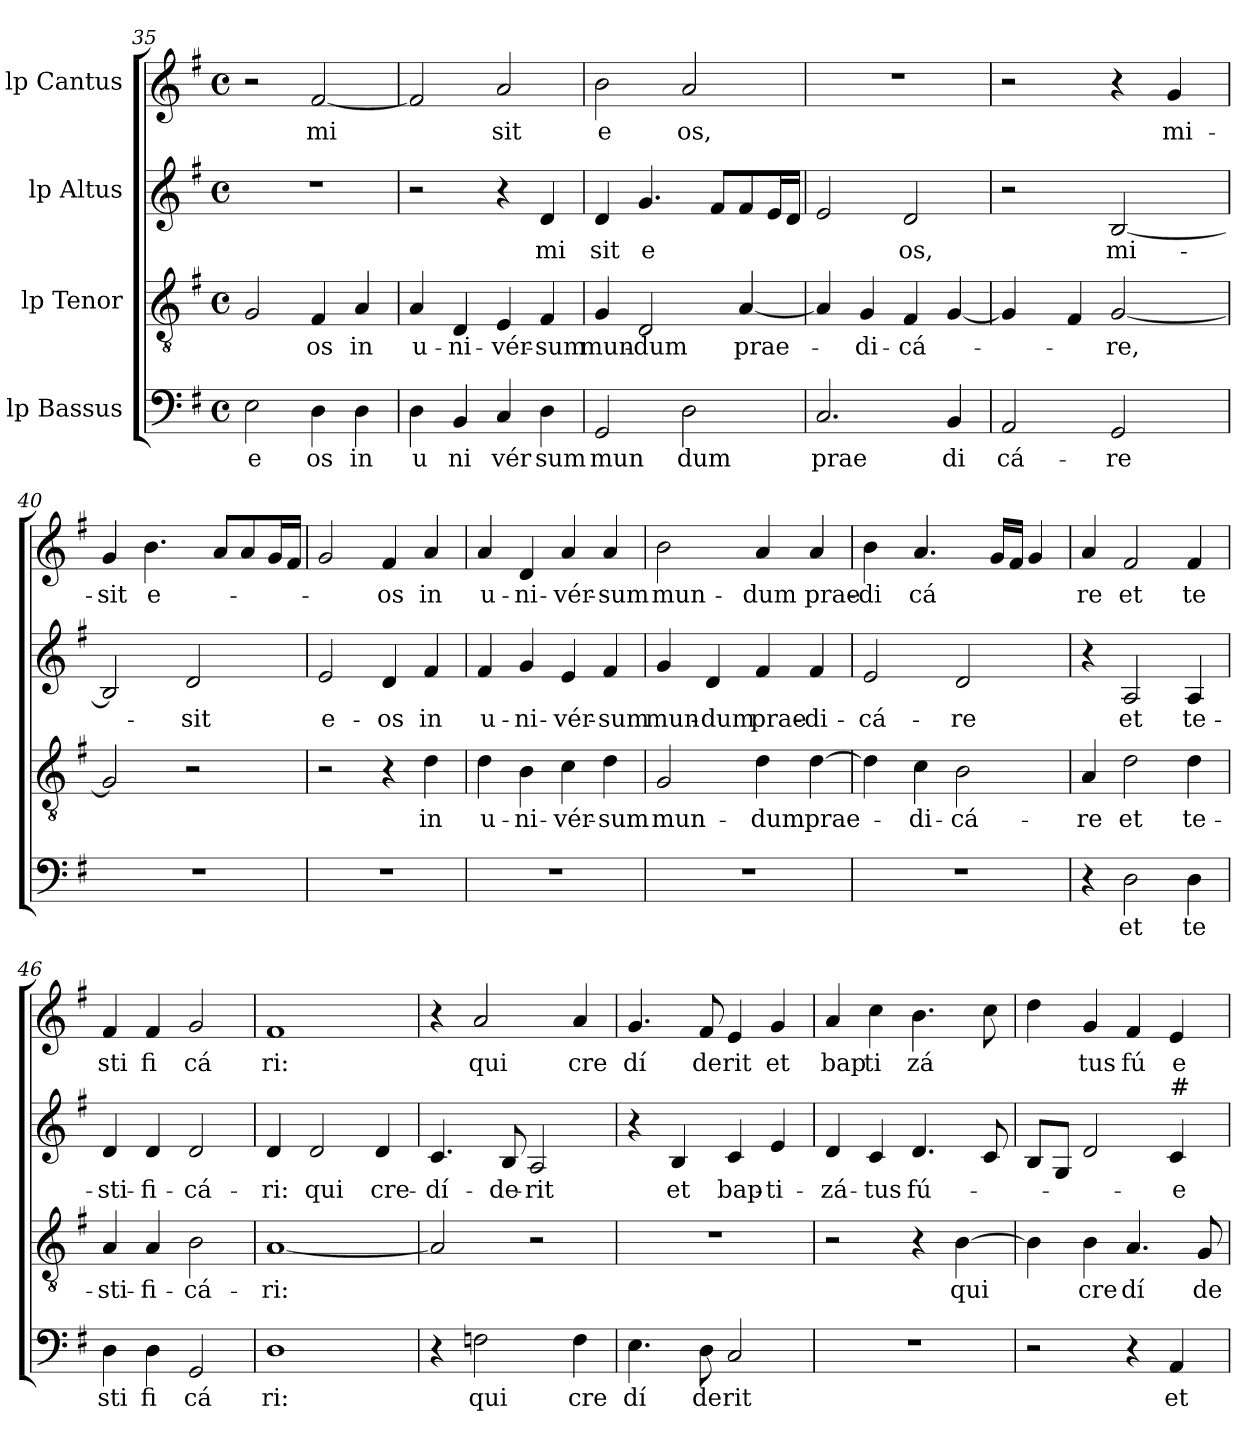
**kern	**text	**kern	**text	**kern	**text	**kern	**text
*part4	*part4	*part3	*part3	*part2	*part2	*part1	*part1
*staff4	*staff4	*staff3	*staff3	*staff2	*staff2	*staff1	*staff1
*I"lp Bassus	*	*I"lp Tenor	*	*I"lp Altus	*	*I"lp Cantus	*
*clefF4	*	*clefGv2	*	*clefG2	*	*clefG2	*
*k[f#]	*	*k[f#]	*	*k[f#]	*	*k[f#]	*
*G:	*	*G:	*	*G:	*	*G:	*
*M4/4	*	*M4/4	*	*M4/4	*	*M4/4	*
*met(c)	*	*met(c)	*	*met(c)	*	*met(c)	*
=35	=35	=35	=35	=35	=35	=35	=35
!	!LO:LY:b:cj	!	!	!	!	!	!
2E\	e	2G/	.	1r	.	2r	.
!	!LO:LY:b:cj	!	!LO:LY:b:cj	!	!	!	!LO:LY:b:cj
4D\	os	4F#/	-os	.	.	[<2f#/	mi
!	!LO:LY:b:cj	!	!LO:LY:b:cj	!	!	!	!
4D\	in	4A/	in	.	.	.	.
=36	=36	=36	=36	=36	=36	=36	=36
!	!LO:LY:b:cj	!	!LO:LY:b:cj	!	!	!	!
4D\	u	4A/	u-	2r	.	2f#/]	.
!	!LO:LY:b:cj	!	!LO:LY:b:cj	!	!	!	!
4BB/	ni	4D/	-ni-	.	.	.	.
!	!LO:LY:b:cj	!	!LO:LY:b:cj	!	!	!	!LO:LY:b:cj
4C/	vér	4E/	-vér-	4r	.	2a/	sit
!	!LO:LY:b:cj	!	!LO:LY:b:cj	!	!LO:LY:b:cj	!	!
4D\	sum	4F#/	-sum	4d/	mi	.	.
=37	=37	=37	=37	=37	=37	=37	=37
!	!LO:LY:b:cj	!	!LO:LY:b:cj	!	!LO:LY:b:cj	!	!LO:LY:b:cj
2GG/	mun	4G/	mun-	4d/	sit	2b\	e
!	!	!	!LO:LY:b:cj	!	!LO:LY:b:cj	!	!
.	.	2D/	-dum	4.g/	e	.	.
!	!LO:LY:b:cj	!	!	!	!	!	!LO:LY:b:cj
2D\	dum	.	.	.	.	2a/	os,
.	.	.	.	8f#/L	.	.	.
!	!	!	!LO:LY:b:cj	!	!	!	!
.	.	[<4A/	prae-	8f#/	.	.	.
.	.	.	.	16e/	.	.	.
.	.	.	.	16d/J	.	.	.
=38	=38	=38	=38	=38	=38	=38	=38
!	!LO:LY:b:cj	!	!	!	!	!	!
2.C/	prae	4A/]	.	2e/	.	1r	.
!	!	!	!LO:LY:b:cj	!	!	!	!
.	.	4G/	-di-	.	.	.	.
!	!	!	!LO:LY:b:cj	!	!LO:LY:b:cj	!	!
.	.	4F#/	-cá-	2d/	os,	.	.
!	!LO:LY:b:cj	!	!	!	!	!	!
4BB/	di	[>4G/	.	.	.	.	.
!!LO:LB:g=z
=39	=39	=39	=39	=39	=39	=39	=39
!	!LO:LY:b:cj	!	!	!	!	!	!
*	*	*^	*	*	*	*	*
2AA/	cá-	4G/]	8ryy	.	2r	.	2r	.
.	.	.	32.ryy	.	.	.	.	.
.	.	.	2ryy	.	.	.	.	.
.	.	4F#/	.	.	.	.	.	.
!	!LO:LY:b:cj	!	!	!LO:LY:b:cj	!	!LO:LY:b:cj	!	!
2GG/	-re	[<2G/	.	-re,	[<2B/	mi-	4r	.
.	.	.	4ryy	.	.	.	.	.
!	!	!	!	!	!	!	!	!LO:LY:b:cj
.	.	.	.	.	.	.	4g/	mi-
.	.	.	16ryy	.	.	.	.	.
.	.	.	64ryy	.	.	.	.	.
=40	=40	=40	=40	=40	=40	=40	=40	=40
!	!	!	!	!	!	!	!	!LO:LY:b:cj
*	*	*v	*v	*	*	*	*	*
1r	.	2G/]	.	2B/]	.	4g/	-sit
!	!	!	!	!	!	!	!LO:LY:b:cj
.	.	.	.	.	.	4.b\	e-
!	!	!	!	!	!LO:LY:b:cj	!	!
.	.	2r	.	2d/	-sit	.	.
.	.	.	.	.	.	8a/L	.
.	.	.	.	.	.	8a/	.
.	.	.	.	.	.	16g/	.
.	.	.	.	.	.	16f#/J	.
=41	=41	=41	=41	=41	=41	=41	=41
!	!	!	!	!	!LO:LY:b:cj	!	!
1r	.	2r	.	2e/	e-	2g/	.
!	!	!	!	!	!LO:LY:b:cj	!	!LO:LY:b:cj
.	.	4r	.	4d/	-os	4f#/	-os
!	!	!	!LO:LY:b:cj	!	!LO:LY:b:cj	!	!LO:LY:b:cj
.	.	4d\	in	4f#/	in	4a/	in
=42	=42	=42	=42	=42	=42	=42	=42
!	!	!	!LO:LY:b:cj	!	!LO:LY:b:cj	!	!LO:LY:b:cj
1r	.	4d\	u-	4f#/	u-	4a/	u-
!	!	!	!LO:LY:b:cj	!	!LO:LY:b:cj	!	!LO:LY:b:cj
.	.	4B\	-ni-	4g/	-ni-	4d/	-ni-
!	!	!	!LO:LY:b:cj	!	!LO:LY:b:cj	!	!LO:LY:b:cj
.	.	4c\	-vér-	4e/	-vér-	4a/	-vér-
!	!	!	!LO:LY:b:cj	!	!LO:LY:b:cj	!	!LO:LY:b:cj
.	.	4d\	-sum	4f#/	-sum	4a/	-sum
=43	=43	=43	=43	=43	=43	=43	=43
!	!	!	!LO:LY:b:cj	!	!LO:LY:b:cj	!	!LO:LY:b:cj
1r	.	2G/	mun-	4g/	mun-	2b\	mun-
!	!	!	!	!	!LO:LY:b:cj	!	!
.	.	.	.	4d/	-dum	.	.
!	!	!	!LO:LY:b:cj	!	!LO:LY:b:cj	!	!LO:LY:b:cj
.	.	4d\	-dum	4f#/	prae-	4a/	-dum
!	!	!	!LO:LY:b:cj	!	!LO:LY:b:cj	!	!LO:LY:b:cj
.	.	[>4d\	prae-	4f#/	-di-	4a/	prae-
!!LO:PB:g=z
=44	=44	=44	=44	=44	=44	=44	=44
!	!	!	!	!	!LO:LY:b:cj	!	!LO:LY:b:cj
*	*	*^	*	*	*	*	*
1r	.	4d\]	32ryy	.	2e/	-cá-	4b\	-di
.	.	.	2ryy	.	.	.	.	.
!	!	!	!	!LO:LY:b:cj	!	!	!	!LO:LY:b:cj
.	.	4c\	.	-di-	.	.	4.a/	cá
!	!	!	!	!LO:LY:b:cj	!	!LO:LY:b:cj	!	!
.	.	2B\	.	-cá-	2d/	-re	.	.
.	.	.	4...ryy	.	.	.	.	.
.	.	.	.	.	.	.	16g/L	.
.	.	.	.	.	.	.	16f#/J	.
.	.	.	.	.	.	.	4g/	.
=45	=45	=45	=45	=45	=45	=45	=45	=45
!	!	!	!	!LO:LY:b:cj	!	!	!	!LO:LY:b:cj
*	*	*v	*v	*	*	*	*	*
4r	.	4A/	-re	4r	.	4a/	re
!	!LO:LY:b:cj	!	!LO:LY:b:cj	!	!LO:LY:b:cj	!	!LO:LY:b:cj
2D\	et	2d\	et	2A/	et	2f#/	et
!	!LO:LY:b:cj	!	!LO:LY:b:cj	!	!LO:LY:b:cj	!	!LO:LY:b:cj
4D\	te	4d\	te-	4A/	te-	4f#/	te
=46	=46	=46	=46	=46	=46	=46	=46
!	!LO:LY:b:cj	!	!LO:LY:b:cj	!	!LO:LY:b:cj	!	!LO:LY:b:cj
4D\	sti	4A/	-sti-	4d/	-sti-	4f#/	sti
!	!LO:LY:b:cj	!	!LO:LY:b:cj	!	!LO:LY:b:cj	!	!LO:LY:b:cj
4D\	fi	4A/	-fi-	4d/	-fi-	4f#/	fi
!	!LO:LY:b:cj	!	!LO:LY:b:cj	!	!LO:LY:b:cj	!	!LO:LY:b:cj
2GG/	cá	2B\	-cá-	2d/	-cá-	2g/	cá
=47	=47	=47	=47	=47	=47	=47	=47
!	!LO:LY:b:cj	!	!LO:LY:b:cj	!	!LO:LY:b:cj	!	!LO:LY:b:cj
1D	ri:	[<1A	-ri:	4d/	-ri:	1f#	ri:
!	!	!	!	!	!LO:LY:b:cj	!	!
.	.	.	.	2d/	qui	.	.
!	!	!	!	!	!LO:LY:b:cj	!	!
.	.	.	.	4d/	cre-	.	.
=48	=48	=48	=48	=48	=48	=48	=48
!	!	!	!	!	!LO:LY:b:cj	!	!
4r	.	2A/]	.	4.c/	-dí-	4r	.
!	!LO:LY:b:cj	!	!	!	!	!	!LO:LY:b:cj
2Fn\	qui	.	.	.	.	2a/	qui
!	!	!	!	!	!LO:LY:b:cj	!	!
.	.	.	.	8B/	-de-	.	.
!	!	!	!	!	!LO:LY:b:cj	!	!
.	.	2r	.	2A/	-rit	.	.
!	!LO:LY:b:cj	!	!	!	!	!	!LO:LY:b:cj
4F\	cre	.	.	.	.	4a/	cre
=49	=49	=49	=49	=49	=49	=49	=49
!	!LO:LY:b:cj	!	!	!	!	!	!LO:LY:b:cj
4.E\	dí	1r	.	4r	.	4.g/	dí
!	!	!	!	!	!LO:LY:b:cj	!	!
.	.	.	.	4B/	et	.	.
!	!LO:LY:b:cj	!	!	!	!	!	!LO:LY:b:cj
8D\	de	.	.	.	.	8f#/	de
!	!LO:LY:b:cj	!	!	!	!LO:LY:b:cj	!	!LO:LY:b:cj
2C/	rit	.	.	4c/	bap-	4e/	rit
!	!	!	!	!	!LO:LY:b:cj	!	!LO:LY:b:cj
.	.	.	.	4e/	-ti-	4g/	et
!!LO:LB:g=z
=50	=50	=50	=50	=50	=50	=50	=50
!	!	!	!	!	!LO:LY:b:cj	!	!LO:LY:b:cj
1r	.	2r	.	4d/	-zá-	4a/	bap
!	!	!	!	!	!LO:LY:b:cj	!	!LO:LY:b:cj
.	.	.	.	4c/	-tus	4cc\	ti
!	!	!	!	!	!LO:LY:b:cj	!	!LO:LY:b:cj
.	.	4r	.	4.d/	fú-	4.b\	zá
!	!	!	!LO:LY:b:cj	!	!	!	!
.	.	[>4B\	qui	.	.	.	.
.	.	.	.	8c/	.	8cc\	.
=51	=51	=51	=51	=51	=51	=51	=51
2r	.	4B\]	.	8B/L	.	4dd\	.
.	.	.	.	8G/J	.	.	.
!	!	!	!LO:LY:b:cj	!	!	!	!LO:LY:b:cj
.	.	4B\	cre	2d/	.	4g/	tus
!	!	!	!LO:LY:b:cj	!	!	!	!LO:LY:b:cj
4r	.	4.A/	dí	.	.	4f#/	fú
!	!	!	!	!LO:TX:a:t=#	!	!	!
!	!LO:LY:b:cj	!	!	!	!LO:LY:b:cj	!	!LO:LY:b:cj
4AA/	et	.	.	4c/	-e-	4e/	e
!	!	!	!LO:LY:b:cj	!	!	!	!
.	.	8G/	de	.	.	.	.
=	=	=	=	=	=	=	=
*-	*-	*-	*-	*-	*-	*-	*-
